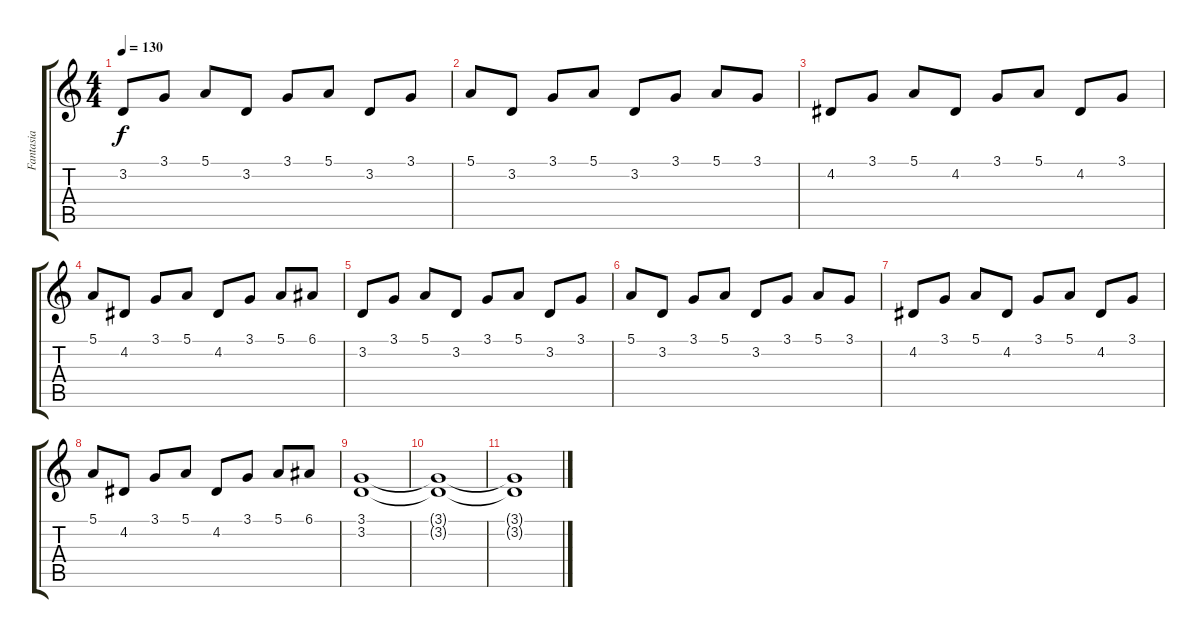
\track ("Fantasia" "Fantasia") {instrument fx5brightness}
\staff {score tabs}
\tuning (E4 B3 G3 D3 A2 E2) {hide}
\ts (4 4)
\tempo 130
\clef g2
\ks c
3.2.8{dy f} 3.1.8 5.1.8 3.2.8 3.1.8 5.1.8 3.2.8 3.1.8 |
5.1.8 3.2.8 3.1.8 5.1.8 3.2.8 3.1.8 5.1.8 3.1.8 |
4.2.8 3.1.8 5.1.8 4.2.8 3.1.8 5.1.8 4.2.8 3.1.8 |
5.1.8 4.2.8 3.1.8 5.1.8 4.2.8 3.1.8 5.1.8 6.1.8 |
3.2.8 3.1.8 5.1.8 3.2.8 3.1.8 5.1.8 3.2.8 3.1.8 |
5.1.8 3.2.8 3.1.8 5.1.8 3.2.8 3.1.8 5.1.8 3.1.8 |
4.2.8 3.1.8 5.1.8 4.2.8 3.1.8 5.1.8 4.2.8 3.1.8 |
5.1.8 4.2.8 3.1.8 5.1.8 4.2.8 3.1.8 5.1.8 6.1.8 |
(3.1 3.2).1 |
(3.1{t} 3.2{t}).1 |
(3.1{t} 3.2{t}).1
